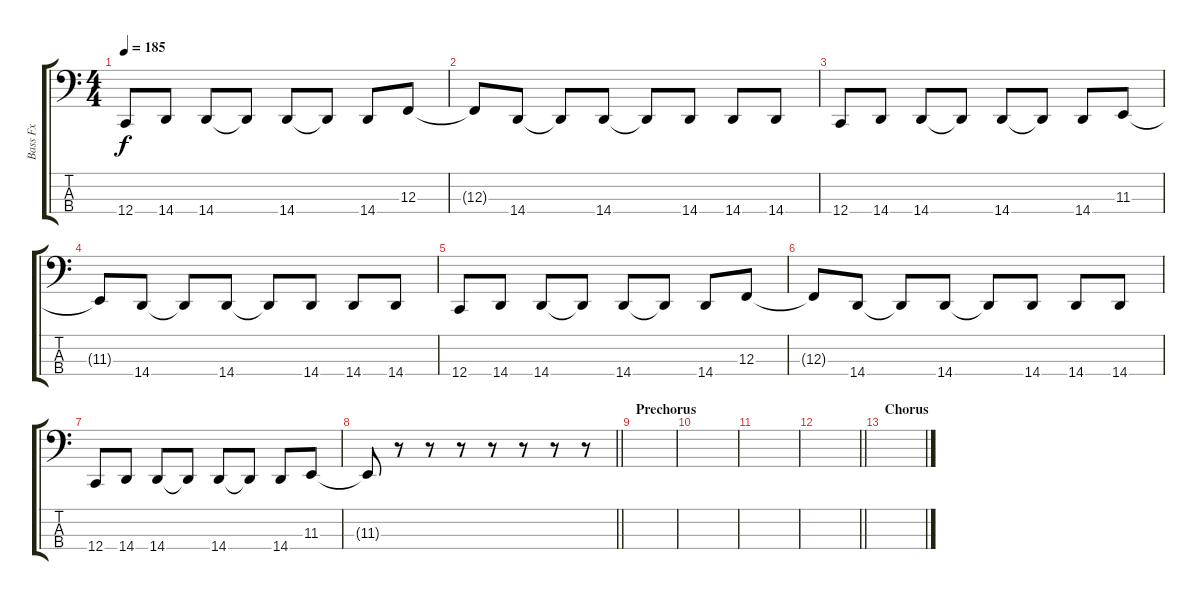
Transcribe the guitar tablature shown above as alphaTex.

\track ("Bass Fx" "Bass Fx") {instrument lead8bassandlead}
\staff {score tabs}
\tuning (Eb2 Bb1 F1 C1) {hide}
\ts (4 4)
\tempo 185
\clef f4
\ks c
12.4.8{dy f} 14.4.8 14.4.8 14.4{t}.8 14.4.8 14.4{t}.8 14.4.8 12.3.8 |
12.3{t}.8 14.4.8 14.4{t}.8 14.4.8 14.4{t}.8 14.4.8 14.4.8 14.4.8 |
12.4.8 14.4.8 14.4.8 14.4{t}.8 14.4.8 14.4{t}.8 14.4.8 11.3.8 |
11.3{t}.8 14.4.8 14.4{t}.8 14.4.8 14.4{t}.8 14.4.8 14.4.8 14.4.8 |
12.4.8 14.4.8 14.4.8 14.4{t}.8 14.4.8 14.4{t}.8 14.4.8 12.3.8 |
12.3{t}.8 14.4.8 14.4{t}.8 14.4.8 14.4{t}.8 14.4.8 14.4.8 14.4.8 |
12.4.8 14.4.8 14.4.8 14.4{t}.8 14.4.8 14.4{t}.8 14.4.8 11.3.8 |
\barLineRight lightlight
11.3{t}.8 r.8 r.8 r.8 r.8 r.8 r.8 r.8 |
\section ("" "Prechorus")
|
|
|
\barLineRight lightlight
|
\section ("" "Chorus")
